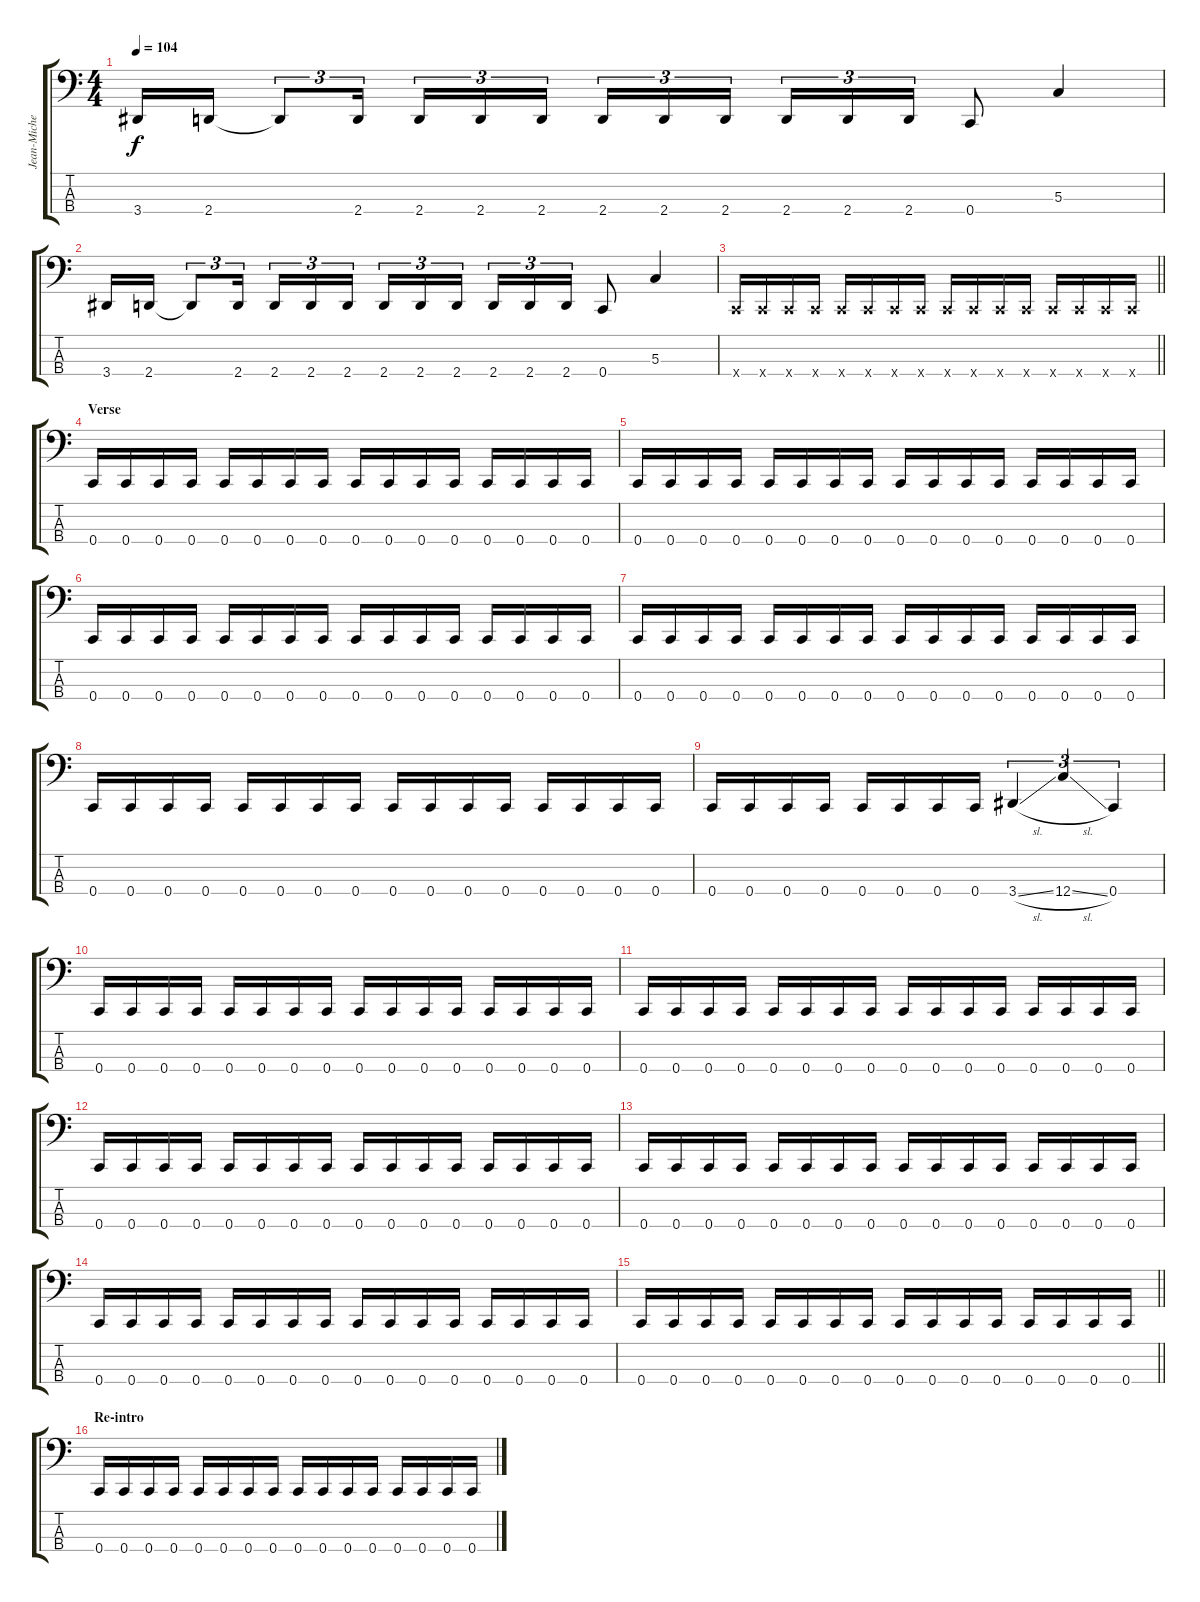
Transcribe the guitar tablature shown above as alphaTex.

\track ("Jean-Michel Labadie" "Jean-Miche") {instrument electricbasspick}
\staff {score tabs}
\tuning (F2 C2 G1 C1) {hide}
\ts (4 4)
\tempo 104
\clef f4
\ks c
3.4.16{dy f} 2.4.16 2.4{t}.8{tu (3 2)} 2.4.16{tu (3 2)} 2.4.16{tu (3 2)} 2.4.16{tu (3 2)} 2.4.16{tu (3 2) beam splitsecondary} 2.4.16{tu (3 2)} 2.4.16{tu (3 2)} 2.4.16{tu (3 2)} 2.4.16{tu (3 2)} 2.4.16{tu (3 2)} 2.4.16{tu (3 2)} 0.4.8 5.3.4 |
3.4.16 2.4.16 2.4{t}.8{tu (3 2)} 2.4.16{tu (3 2)} 2.4.16{tu (3 2)} 2.4.16{tu (3 2)} 2.4.16{tu (3 2) beam splitsecondary} 2.4.16{tu (3 2)} 2.4.16{tu (3 2)} 2.4.16{tu (3 2)} 2.4.16{tu (3 2)} 2.4.16{tu (3 2)} 2.4.16{tu (3 2)} 0.4.8 5.3.4 |
\barLineRight lightlight
0.4{x}.16 0.4{x}.16 0.4{x}.16 0.4{x}.16 0.4{x}.16 0.4{x}.16 0.4{x}.16 0.4{x}.16 0.4{x}.16 0.4{x}.16 0.4{x}.16 0.4{x}.16 0.4{x}.16 0.4{x}.16 0.4{x}.16 0.4{x}.16 |
\section ("" "Verse")
0.4.16 0.4.16 0.4.16 0.4.16 0.4.16 0.4.16 0.4.16 0.4.16 0.4.16 0.4.16 0.4.16 0.4.16 0.4.16 0.4.16 0.4.16 0.4.16 |
0.4.16 0.4.16 0.4.16 0.4.16 0.4.16 0.4.16 0.4.16 0.4.16 0.4.16 0.4.16 0.4.16 0.4.16 0.4.16 0.4.16 0.4.16 0.4.16 |
0.4.16 0.4.16 0.4.16 0.4.16 0.4.16 0.4.16 0.4.16 0.4.16 0.4.16 0.4.16 0.4.16 0.4.16 0.4.16 0.4.16 0.4.16 0.4.16 |
0.4.16 0.4.16 0.4.16 0.4.16 0.4.16 0.4.16 0.4.16 0.4.16 0.4.16 0.4.16 0.4.16 0.4.16 0.4.16 0.4.16 0.4.16 0.4.16 |
0.4.16 0.4.16 0.4.16 0.4.16 0.4.16 0.4.16 0.4.16 0.4.16 0.4.16 0.4.16 0.4.16 0.4.16 0.4.16 0.4.16 0.4.16 0.4.16 |
0.4.16 0.4.16 0.4.16 0.4.16 0.4.16 0.4.16 0.4.16 0.4.16 3.4{sl}.4{tu (3 2)} 12.4{sl}.4{tu (3 2)} 0.4.4{tu (3 2)} |
0.4.16 0.4.16 0.4.16 0.4.16 0.4.16 0.4.16 0.4.16 0.4.16 0.4.16 0.4.16 0.4.16 0.4.16 0.4.16 0.4.16 0.4.16 0.4.16 |
0.4.16 0.4.16 0.4.16 0.4.16 0.4.16 0.4.16 0.4.16 0.4.16 0.4.16 0.4.16 0.4.16 0.4.16 0.4.16 0.4.16 0.4.16 0.4.16 |
0.4.16 0.4.16 0.4.16 0.4.16 0.4.16 0.4.16 0.4.16 0.4.16 0.4.16 0.4.16 0.4.16 0.4.16 0.4.16 0.4.16 0.4.16 0.4.16 |
0.4.16 0.4.16 0.4.16 0.4.16 0.4.16 0.4.16 0.4.16 0.4.16 0.4.16 0.4.16 0.4.16 0.4.16 0.4.16 0.4.16 0.4.16 0.4.16 |
0.4.16 0.4.16 0.4.16 0.4.16 0.4.16 0.4.16 0.4.16 0.4.16 0.4.16 0.4.16 0.4.16 0.4.16 0.4.16 0.4.16 0.4.16 0.4.16 |
\barLineRight lightlight
0.4.16 0.4.16 0.4.16 0.4.16 0.4.16 0.4.16 0.4.16 0.4.16 0.4.16 0.4.16 0.4.16 0.4.16 0.4.16 0.4.16 0.4.16 0.4.16 |
\section ("" "Re-intro")
0.4.16 0.4.16 0.4.16 0.4.16 0.4.16 0.4.16 0.4.16 0.4.16 0.4.16 0.4.16 0.4.16 0.4.16 0.4.16 0.4.16 0.4.16 0.4.16
